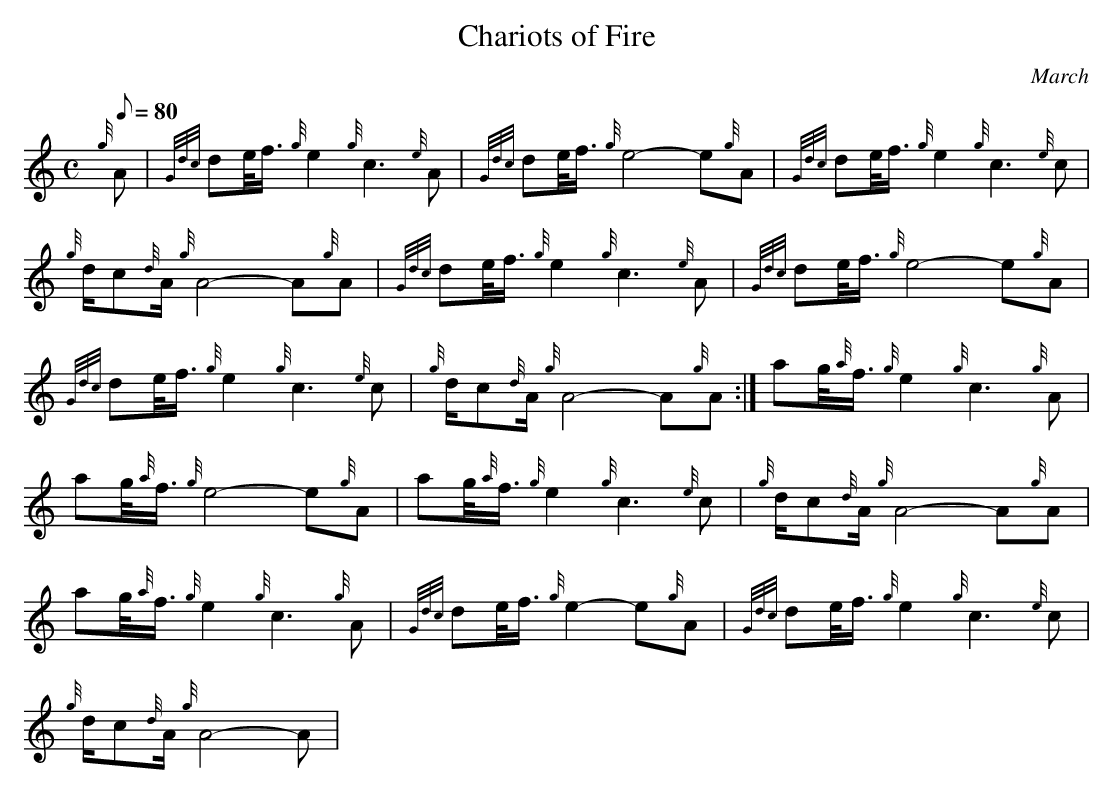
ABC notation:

X:1
T:Chariots of Fire
M:C
L:1/8
Q:80
C:March
K:HP
{g}A|
{Gdc}de/4f3/4{g}e2{g}c3{e}A|
{Gdc}de/4f3/4{g}e4-e{g}A|
{Gdc}de/4f3/4{g}e2{g}c3{e}c|  !
{g}d/2c{d}A/2{g}A4-A{g}A|
{Gdc}de/4f3/4{g}e2{g}c3{e}A|
{Gdc}de/4f3/4{g}e4-e{g}A|  !
{Gdc}de/4f3/4{g}e2{g}c3{e}c|
{g}d/2c{d}A/2{g}A4-A{g}A:|
ag/4{a}f3/4{g}e2{g}c3{g}A|  !
ag/4{a}f3/4{g}e4-e{g}A|
ag/4{a}f3/4{g}e2{g}c3{e}c|
{g}d/2c{d}A/2{g}A4-A{g}A|  !
ag/4{a}f3/4{g}e2{g}c3{g}A|
{Gdc}de/4f3/4{g}e2-e{g}A|
{Gdc}de/4f3/4{g}e2{g}c3{e}c|  !
{g}d/2c{d}A/2{g}A4-A|

